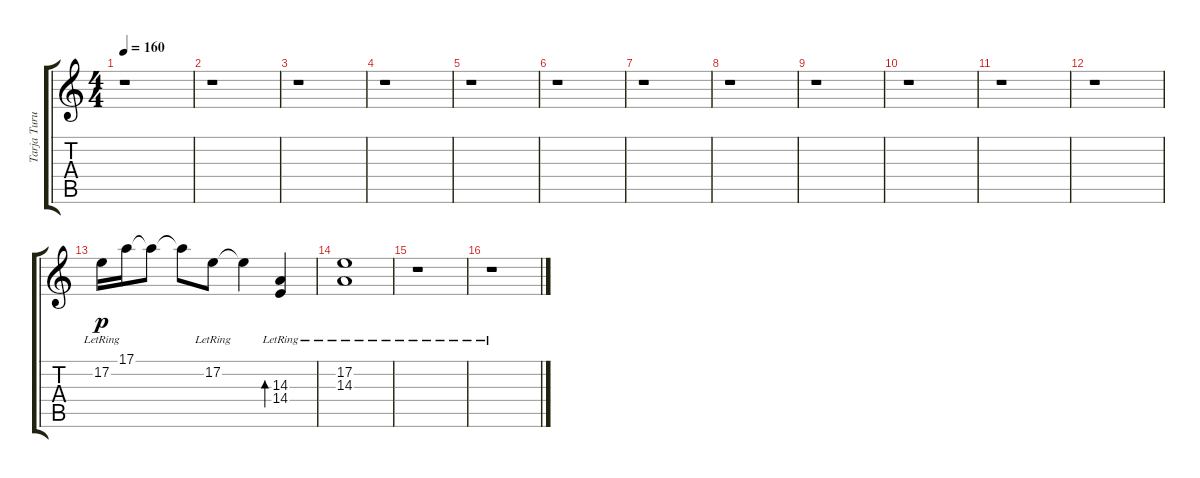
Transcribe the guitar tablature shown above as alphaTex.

\track ("Tarja Turunen (Piano)" "Tarja Turu") {instrument brightacousticpiano}
\staff {score tabs}
\tuning (E4 B3 G3 D3 A2 E2) {hide}
\ts (4 4)
\tempo 160
\clef g2
\ks c
r.1{dy mp} |
r.1 |
r.1 |
r.1 |
r.1 |
r.1 |
r.1 |
r.1 |
r.1 |
r.1 |
r.1 |
r.1 |
17.2{lr}.16{dy p} 17.1{lr}.16 17.1{t}.8 17.1{t}.8 17.2{lr}.8 17.2{t}.4 (14.3{lr} 14.4{lr}).4{bd 480} |
(17.2 14.3{lr}).1 |
r.1 |
r.1
